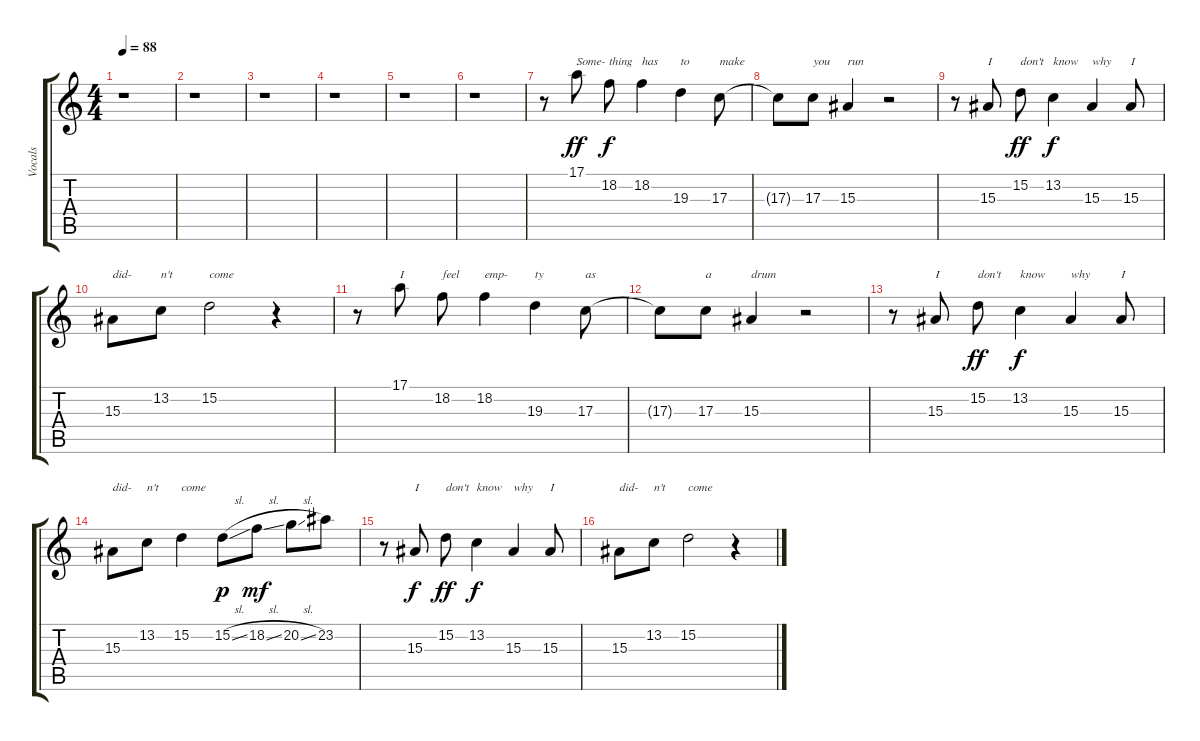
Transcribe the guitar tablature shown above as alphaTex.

\track ("Vocals" "Vocals") {instrument panflute}
\staff {score tabs}
\tuning (E4 B3 G3 D3 A2 E2) {hide}
\ts (4 4)
\tempo 88
\clef g2
\ks c
r.1{dy f} |
r.1 |
r.1 |
r.1 |
r.1 |
r.1 |
r.8 17.1.8{txt "Some-" dy ff} 18.2.8{txt "thing" dy f} 18.2.4{txt "has"} 19.3.4{txt "to"} 17.3.8{txt "make"} |
17.3{t}.8 17.3.8{txt "you"} 15.3.4{txt "run"} r.2 |
r.8 15.3.8{txt "I"} 15.2.8{txt "don't" dy ff} 13.2.4{txt "know" dy f} 15.3.4{txt "why"} 15.3.8{txt "I"} |
15.3.8{txt "did-"} 13.2.8{txt "n't"} 15.2.2{txt "come"} r.4 |
r.8 17.1.8{txt "I"} 18.2.8{txt "feel"} 18.2.4{txt "emp-"} 19.3.4{txt "ty"} 17.3.8{txt "as"} |
17.3{t}.8 17.3.8{txt "a"} 15.3.4{txt "drum"} r.2 |
r.8 15.3.8{txt "I"} 15.2.8{txt "don't" dy ff} 13.2.4{txt "know" dy f} 15.3.4{txt "why"} 15.3.8{txt "I"} |
15.3.8{txt "did-"} 13.2.8{txt "n't"} 15.2.4{txt "come"} 15.2{sl}.8{dy p} 18.2{sl}.8{dy mf} 20.2{sl}.8 23.2.8 |
r.8 15.3.8{txt "I" dy f} 15.2.8{txt "don't" dy ff} 13.2.4{txt "know" dy f} 15.3.4{txt "why"} 15.3.8{txt "I"} |
15.3.8{txt "did-"} 13.2.8{txt "n't"} 15.2.2{txt "come"} r.4
